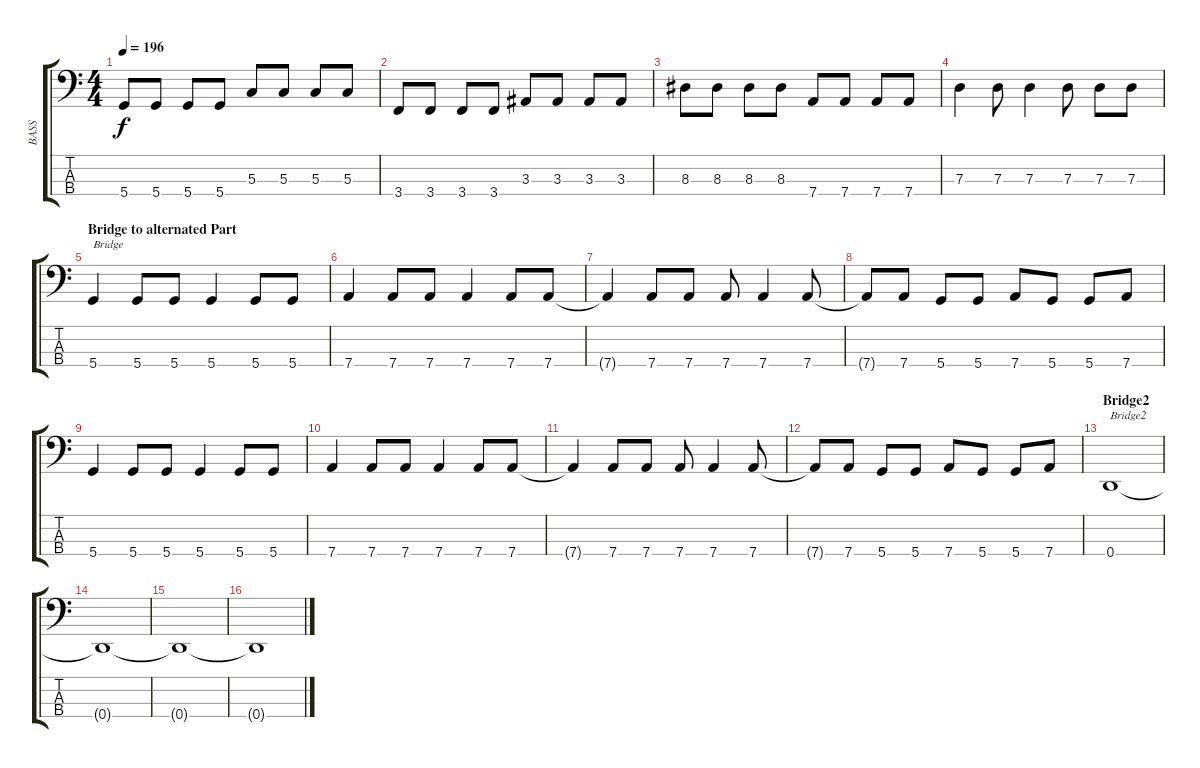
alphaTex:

\track ("BASS" "BASS") {instrument electricbassfinger}
\staff {score tabs}
\tuning (F2 C2 G1 D1) {hide}
\ts (4 4)
\tempo 196
\clef f4
\ks c
5.4.8{dy f} 5.4.8 5.4.8 5.4.8 5.3.8 5.3.8 5.3.8 5.3.8 |
3.4.8 3.4.8 3.4.8 3.4.8 3.3.8 3.3.8 3.3.8 3.3.8 |
8.3.8 8.3.8 8.3.8 8.3.8 7.4.8 7.4.8 7.4.8 7.4.8 |
7.3.4 7.3.8 7.3.4 7.3.8 7.3.8 7.3.8 |
\section ("" "Bridge to alternated Part")
5.4.4{txt "Bridge"} 5.4.8 5.4.8 5.4.4 5.4.8 5.4.8 |
7.4.4 7.4.8 7.4.8 7.4.4 7.4.8 7.4.8 |
7.4{t}.4 7.4.8 7.4.8 7.4.8 7.4.4 7.4.8 |
7.4{t}.8 7.4.8 5.4.8 5.4.8 7.4.8 5.4.8 5.4.8 7.4.8 |
5.4.4 5.4.8 5.4.8 5.4.4 5.4.8 5.4.8 |
7.4.4 7.4.8 7.4.8 7.4.4 7.4.8 7.4.8 |
7.4{t}.4 7.4.8 7.4.8 7.4.8 7.4.4 7.4.8 |
7.4{t}.8 7.4.8 5.4.8 5.4.8 7.4.8 5.4.8 5.4.8 7.4.8 |
\section ("" "Bridge2")
0.4.1{txt "Bridge2"} |
0.4{t}.1 |
0.4{t}.1 |
0.4{t}.1
